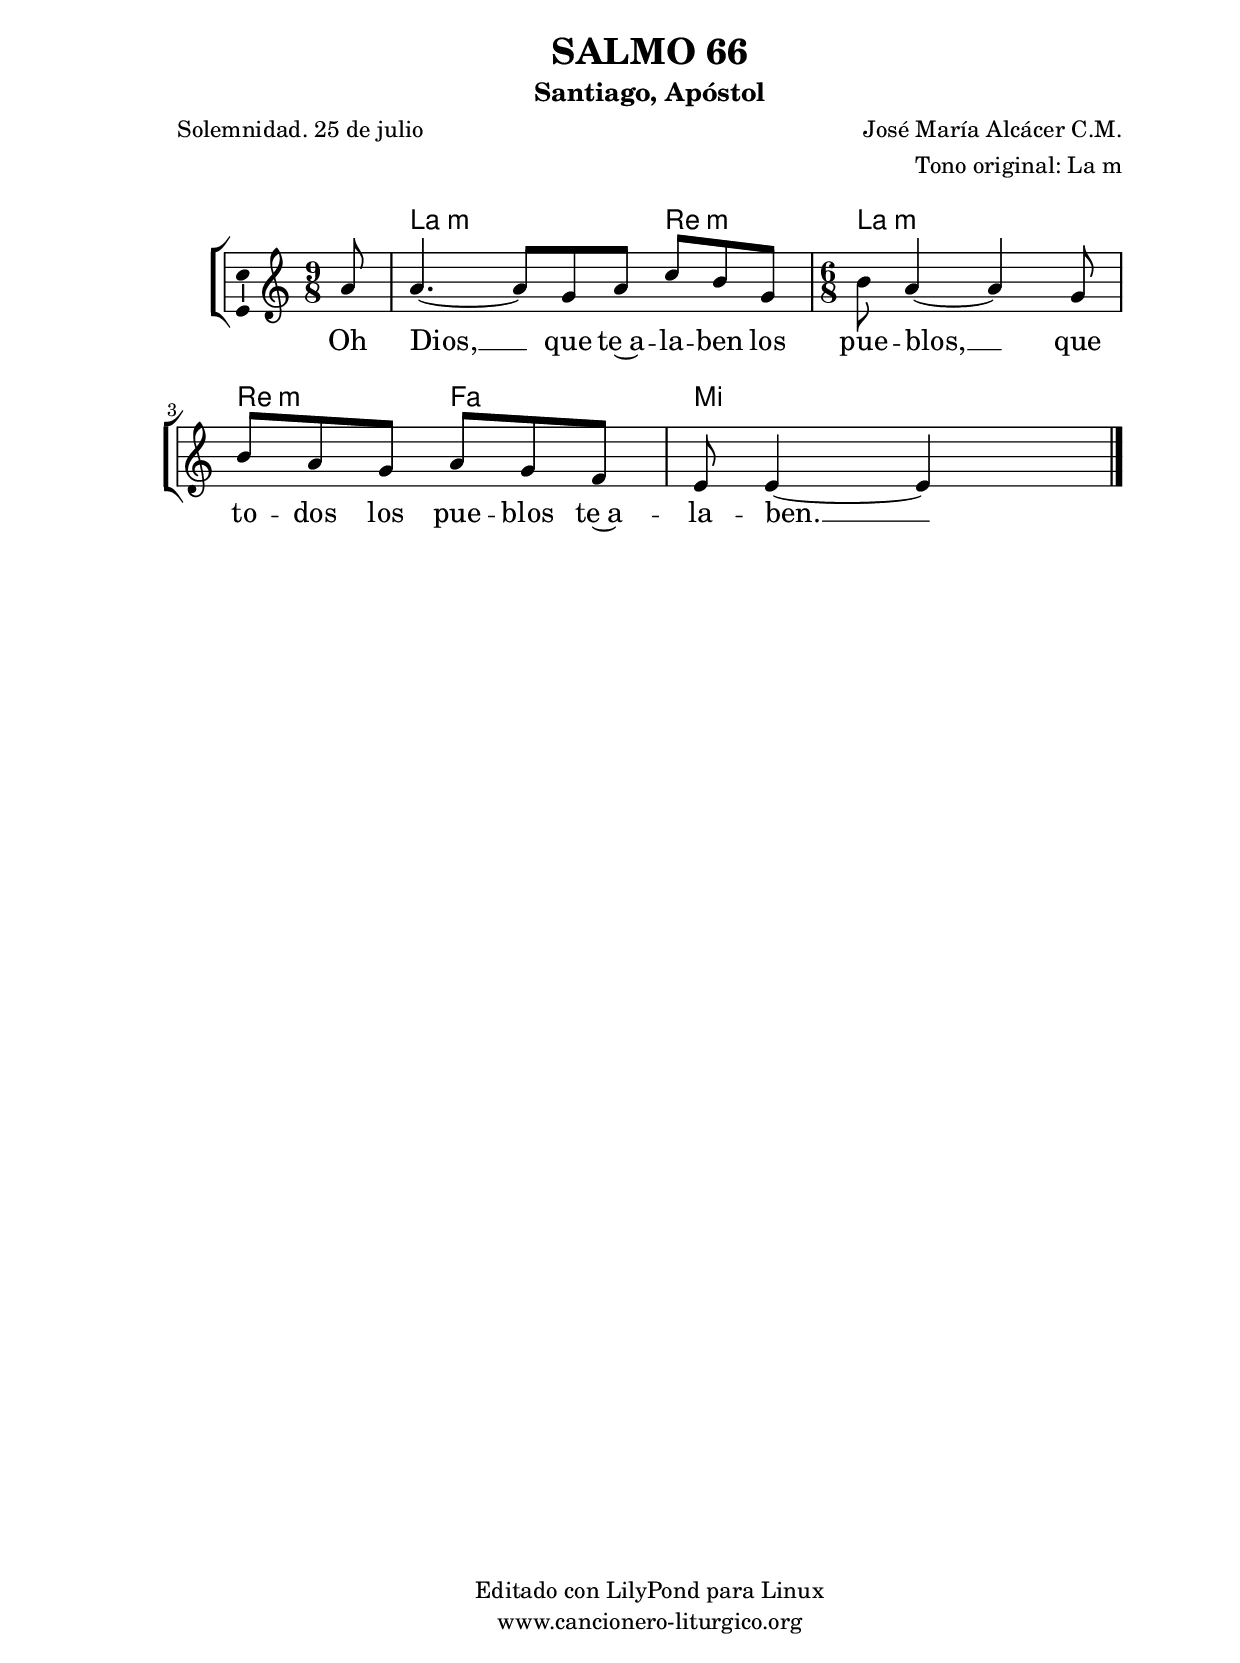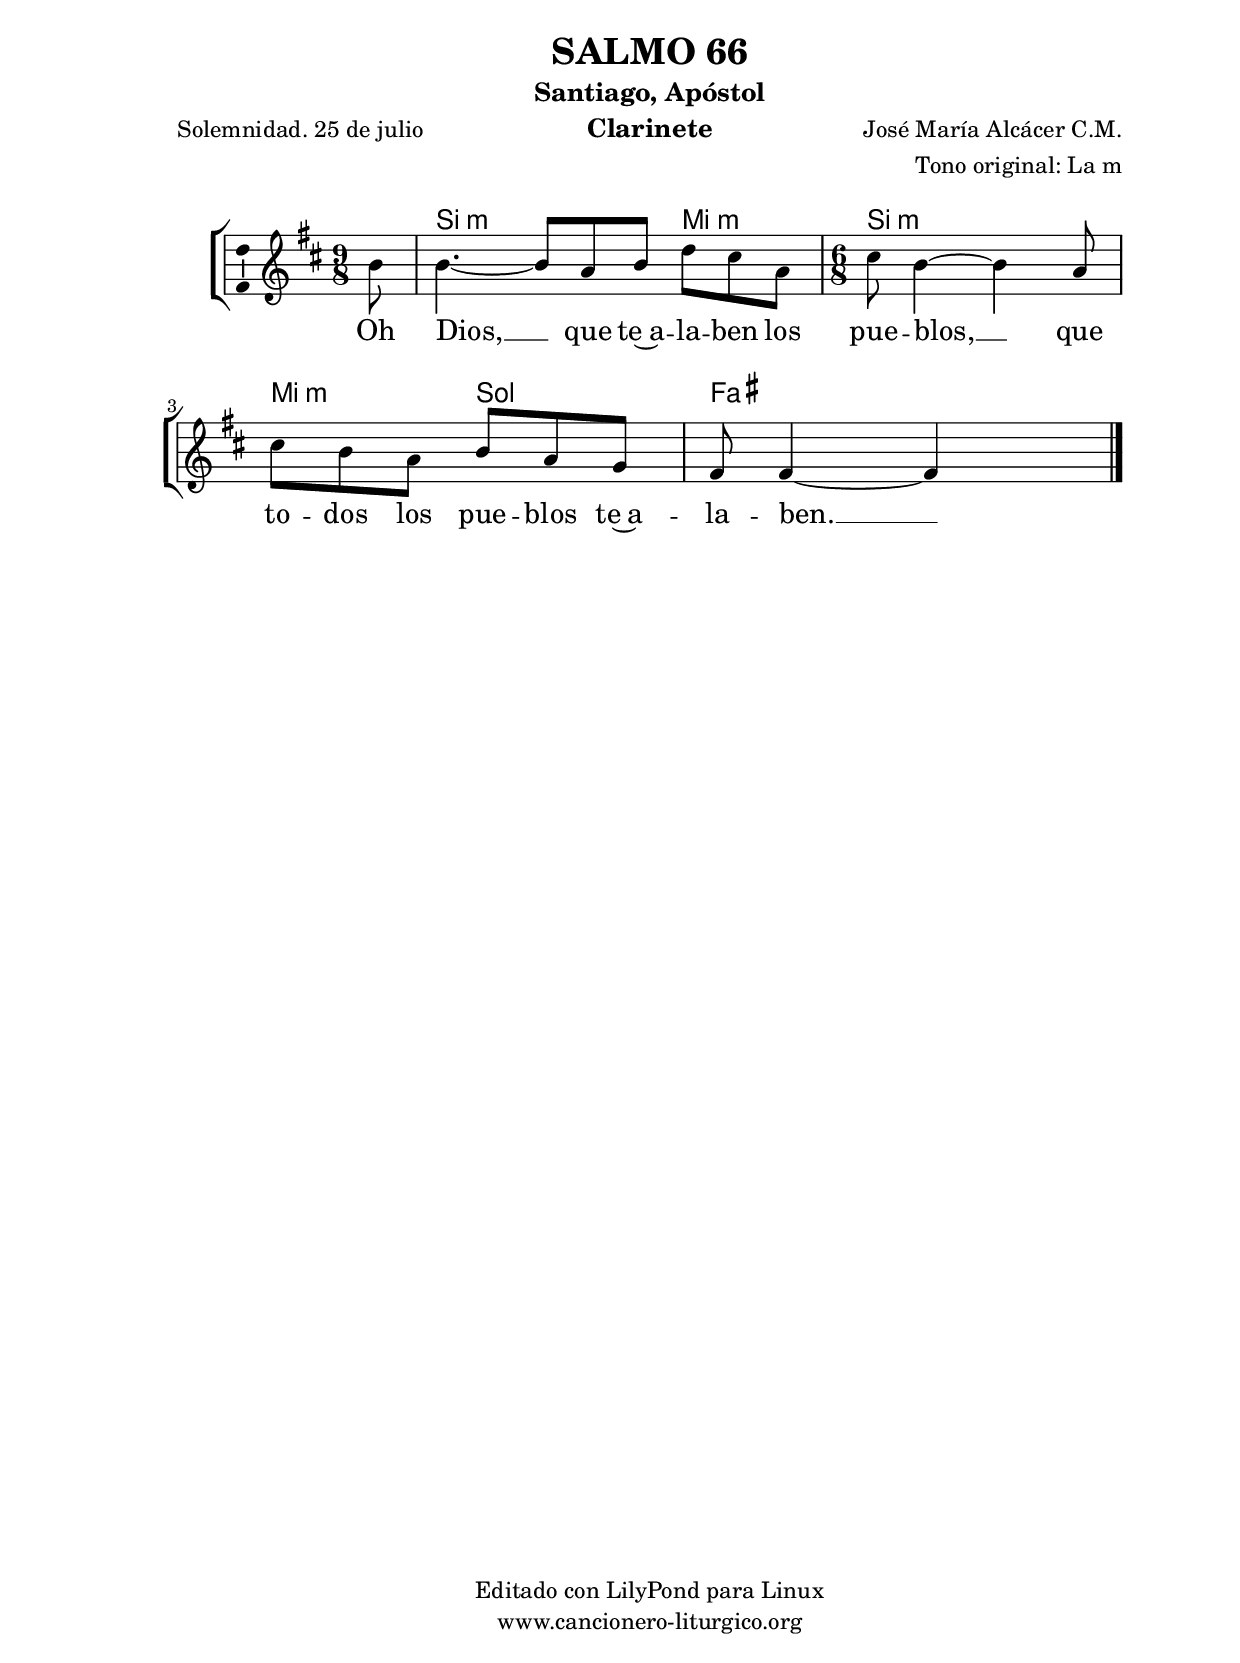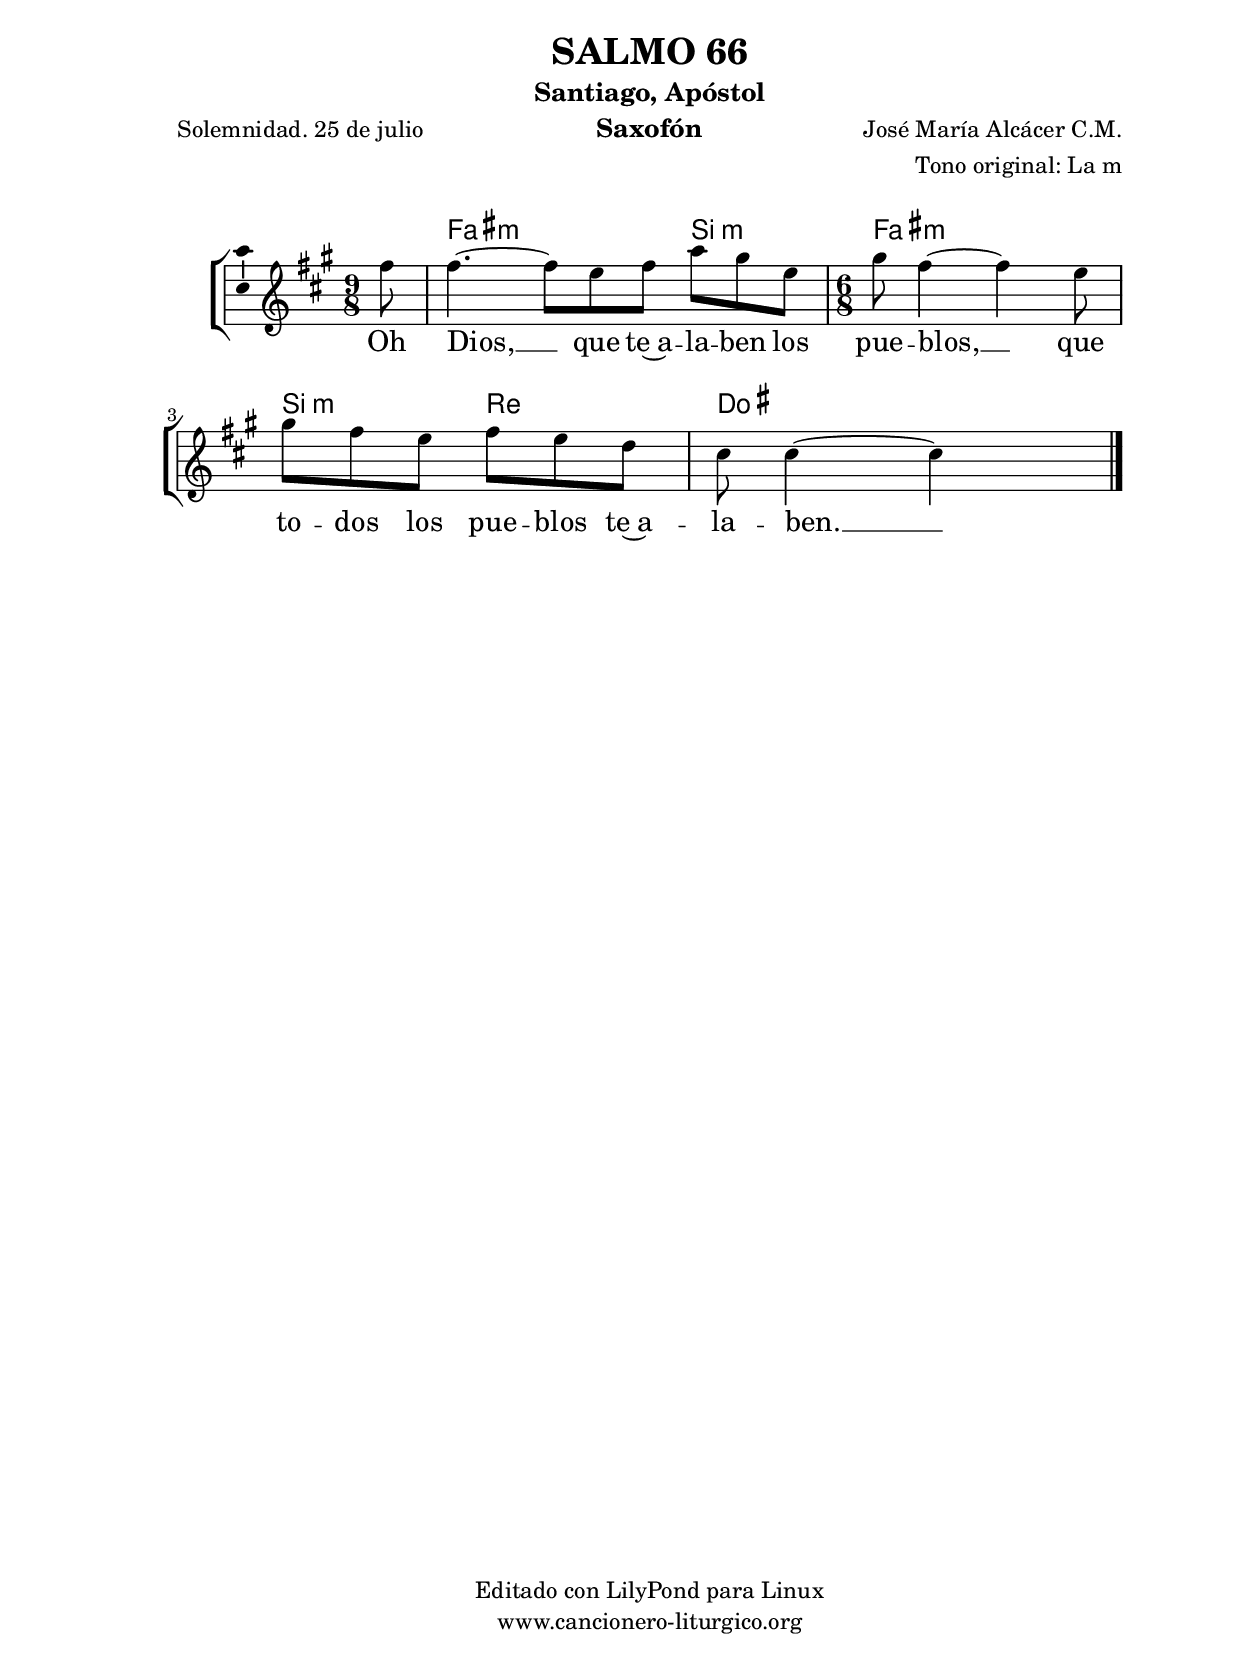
%
%para convertir .midi en .wav:
%timidity filename.midi -Ow -o finename.wav
%
%
%Para convertir de .wav a .mp3:
%lame -h -m j filename.wav
%
%
%para escuchar el midi:
%timidity nombrefichero.midi
%


%versión de lilypond para la que se ha escrito esta partitura:
\version "2.16.0"

	%Tamaño papel
	#(set-default-paper-size "a4")
	%Tamaño partitura
	#(set-global-staff-size 20)
	%No responde al pulsar sobre una nota
	#(ly:set-option 'point-and-click #f)

%parámetros del encabezamiento:
\header {
	title = "SALMO 66"
	subtitle = "Santiago, Apóstol"
	composer = "José María Alcácer C.M."
	poet = "Solemnidad. 25 de julio"
	meter = ""
	arranger = "Tono original: La m"
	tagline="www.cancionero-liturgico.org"
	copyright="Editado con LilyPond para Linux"
	}

%parámetros asociados al papel:
\paper  {
	oddHeaderMarkup = \markup {\fill-line { \on-the-fly #not-first-page \fromproperty #'header:title \on-the-fly #not-first-page \fromproperty #'header:composer }}
	evenHeaderMarkup = \markup {\fill-line { \fromproperty #'header:composer \fromproperty #'header:title }}
	#(set-paper-size "a4")
	print-page-number = ##f
	first-page-number = 1
	print-first-page-number = ##f
%	head-separation = 3.0 \cm
	top-margin = 2.0 \cm
	bottom-margin = 0.5\cm
%%%	bottom-margin = -1.0\cm
	left-margin = 3.0 \cm
	line-width = 16.0 \cm 
	indent = 8\mm
	interscoreline = 2.\mm
	between-system-space = 15\mm
%	para que las partituras no llenen la hoja:
	ragged-bottom = ##t
%	idem para la última hoja:
	ragged-last-bottom = ##f
%	para que las partituras llenen el ancho del papel:
	ragged-last = ##f
	after-title-space = 2.5 \cm
%page-count=1
%system-count=8

	%Flexible Vertical Spacing
%	markup-markup-spacing =
%	#'((basic-distance . 15) (minimum-distance . 15) (padding . 3))
	markup-system-spacing =
	#'((basic-distance . 15) (minimum-distance . 15) (padding . 3))
	system-system-spacing =
	#'((basic-distance . 15) (minimum-distance . 15) (padding . 3))
	score-system-spacing =
	#'((basic-distance . 15) (minimum-distance . 15) (padding . 5))
%	top-system-spacing = % header
%	#'((basic-distance . 8) (minimum-distance . 0) (padding . 3))
%	top-markup-spacing =
%	#'((basic-distance . 20) (minimum-distance . 20) (padding . 3))
	last-bottom-spacing = % footer
	#'((basic-distance . 5) (minimum-distance . 5) (padding . 3))
%	score-markup-spacing =
%	#'((basic-distance . 16) (minimum-distance . 13) (padding . 3))

	}


%parámetros que afectan a toda la partitura:
global =  {
	%clave de sol (G):
	\clef G
	%armadura:
%%%	\transpose e ees
	\key a \minor
	\tempo 4.=56
	\set Score.tempoHideNote = ##t
	}


acordes = {
	\italianChords
	\chordmode {
%%%	\transpose e ees
{

s8
a4.:m s d:m a:m s d:m f e

	}
	}
}

melodia = 
%%%	\transpose e ees
{
	\relative c''{

\time 9/8
\partial 8
a8
a4.~a8 g a c b g
\time 6/8
b8 a4~a4 g8
b8 a g a g f
e e4~e4 s8

	\bar "|."
	}
	}


texto = \lyricmode {
Oh Dios, __ que te~a -- la -- ben los pue -- blos, __
que to -- dos los pue -- blos te~a -- la -- ben. __
	}


acordesStaff = \context ChordNames = acordesStaff <<
	\set chordChanges = ##t
	\acordes
	>>


vozStaff = \context Voice = vozStaff
\with {\consists "Ambitus_engraver"}
<<
%	\set Staff.instrumentName = ""
%	\set Staff.shortInstrumentName = ""
%	\set Staff.midiInstrument = #"clarinet"
%	\set Staff.midiInstrument = #"cello"
%	\set Staff.midiInstrument = #"flute"
	\set Staff.midiInstrument = #"electric guitar (jazz)"
%	\set Staff.midiInstrument = #"english horn"
%	\set Staff.midiInstrument = #"violin"
%	\set Staff.midiInstrument = #"glockenspiel"
	\set Staff.midiMinimumVolume = #0.7
	\set Staff.midiMaximumVolume = #0.9
	\global
	\melodia
	>>


textoStaff = \context Lyrics = textoStaff <<
	\lyricsto vozStaff \texto
	>>

\book {
	\score {
		\context ChoirStaff {
			\override StaffGroup.SystemStartBracket #'collapse-height = #1
			\override Score.SystemStartBar #'collapse-height = #1
			<<
			\acordesStaff
			\vozStaff
			\textoStaff
			>>
			}
		\layout {
	    		\context {
				\Lyrics
				\override LyricText #'font-size = #2
				}
	   		 \context {
				\Score
				%fontSize = #3
				\override StaffSymbol #'staff-space = #(magstep +3)
				%\override Beam #'thickness = #0.55
				%\override SpacingSpanner #'spacing-increment = #1.0
				%\override Slur #'height-limit = #1.5
				}
			}
		}
	\score {
		\unfoldRepeats
		\context ChoirStaff {
			<<
			\acordesStaff
			\vozStaff
			>>
			}
		\midi {
	  		\context {
	  			\Score
				tempoWholesPerMinute = #(ly:make-moment 70 4)
				}
			}
		}
	}

%Partitura para clarinete
#(define output-suffix "C")
\book {
	\header{
		instrument = "Clarinete"
		}
	\score {
		\context ChoirStaff {
			\override StaffGroup.SystemStartBracket #'collapse-height = #1
			\override Score.SystemStartBar #'collapse-height = #1
\transpose c d
			<<
			\acordesStaff
			\vozStaff
			\textoStaff
			>>
			}
		\layout {
	    		\context {
				\Lyrics
				\override LyricText #'font-size = #2
				}
	   		 \context {
				\Score
				%fontSize = #3
				\override StaffSymbol #'staff-space = #(magstep +3)
				%\override Beam #'thickness = #0.55
				%\override SpacingSpanner #'spacing-increment = #1.0
				%\override Slur #'height-limit = #1.5
				}
			}
		}
	}

%Partitura para saxofón
#(define output-suffix "S")
\book {
	\header{
		instrument = "Saxofón"
		}
	\score {
		\context ChoirStaff {
			\override StaffGroup.SystemStartBracket #'collapse-height = #1
			\override Score.SystemStartBar #'collapse-height = #1
\transpose c a
			<<
			\acordesStaff
			\vozStaff
			\textoStaff
			>>
			}
		\layout {
	    		\context {
				\Lyrics
				\override LyricText #'font-size = #2
				}
	   		 \context {
				\Score
				%fontSize = #3
				\override StaffSymbol #'staff-space = #(magstep +3)
				%\override Beam #'thickness = #0.55
				%\override SpacingSpanner #'spacing-increment = #1.0
				%\override Slur #'height-limit = #1.5
				}
			}
		}
	}

